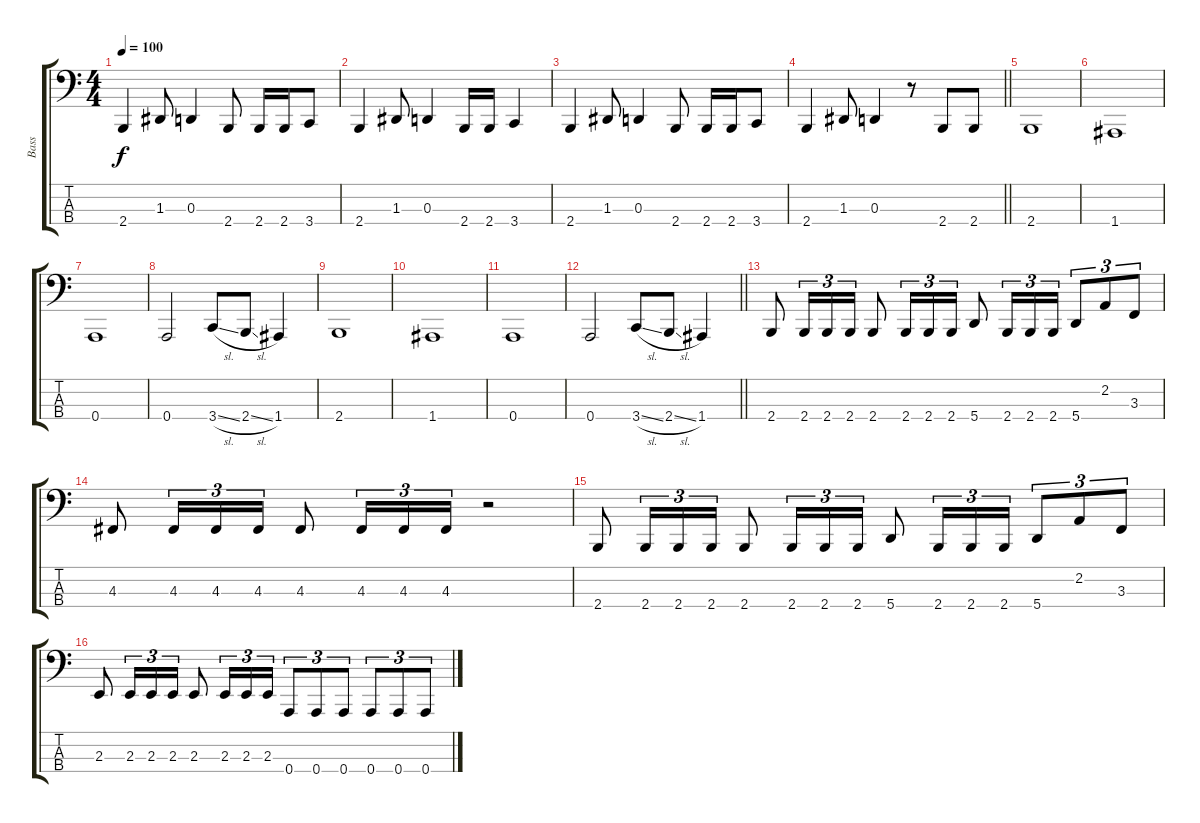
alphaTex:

\track ("Bass" "Bass") {instrument electricbassfinger}
\staff {score tabs}
\tuning (C2 G1 D1 A0) {hide}
\ts (4 4)
\tempo 100
\clef f4
\ks c
2.4.4{dy f} 1.3.8 0.3.4 2.4.8 2.4.16 2.4.16 3.4.8 |
2.4.4 1.3.8 0.3.4 2.4.16 2.4.16 3.4.4 |
2.4.4 1.3.8 0.3.4 2.4.8 2.4.16 2.4.16 3.4.8 |
\barLineRight lightlight
2.4.4 1.3.8 0.3.4 r.8 2.4.8 2.4.8 |
2.4.1 |
1.4.1 |
0.4.1 |
0.4.2 3.4{sl}.8 2.4{sl}.8 1.4.4 |
2.4.1 |
1.4.1 |
0.4.1 |
\barLineRight lightlight
0.4.2 3.4{sl}.8 2.4{sl}.8 1.4.4 |
2.4.8 2.4.16{tu (3 2)} 2.4.16{tu (3 2)} 2.4.16{tu (3 2)} 2.4.8 2.4.16{tu (3 2)} 2.4.16{tu (3 2)} 2.4.16{tu (3 2)} 5.4.8 2.4.16{tu (3 2)} 2.4.16{tu (3 2)} 2.4.16{tu (3 2)} 5.4.8{tu (3 2)} 2.2.8{tu (3 2)} 3.3.8{tu (3 2)} |
4.3.8 4.3.16{tu (3 2)} 4.3.16{tu (3 2)} 4.3.16{tu (3 2)} 4.3.8 4.3.16{tu (3 2)} 4.3.16{tu (3 2)} 4.3.16{tu (3 2)} r.2 |
2.4.8 2.4.16{tu (3 2)} 2.4.16{tu (3 2)} 2.4.16{tu (3 2)} 2.4.8 2.4.16{tu (3 2)} 2.4.16{tu (3 2)} 2.4.16{tu (3 2)} 5.4.8 2.4.16{tu (3 2)} 2.4.16{tu (3 2)} 2.4.16{tu (3 2)} 5.4.8{tu (3 2)} 2.2.8{tu (3 2)} 3.3.8{tu (3 2)} |
2.3.8 2.3.16{tu (3 2)} 2.3.16{tu (3 2)} 2.3.16{tu (3 2)} 2.3.8 2.3.16{tu (3 2)} 2.3.16{tu (3 2)} 2.3.16{tu (3 2)} 0.4.8{tu (3 2)} 0.4.8{tu (3 2)} 0.4.8{tu (3 2)} 0.4.8{tu (3 2)} 0.4.8{tu (3 2)} 0.4.8{tu (3 2)}
